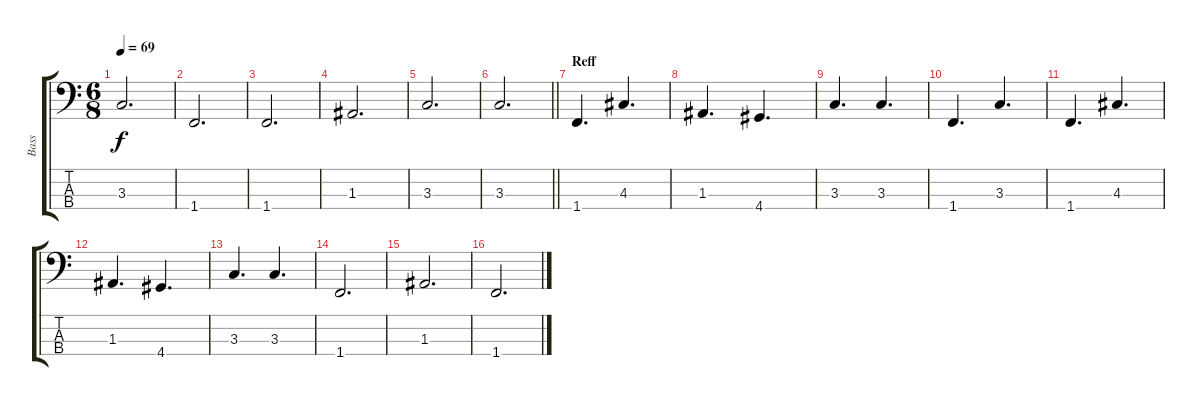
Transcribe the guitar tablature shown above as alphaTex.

\track ("Bass" "Bass") {instrument electricbassfinger}
\staff {score tabs}
\tuning (G2 D2 A1 E1) {hide}
\ts (6 8)
\tempo 69
\clef f4
\ks c
3.3.2{d dy f} |
1.4.2{d} |
1.4.2{d} |
1.3.2{d} |
3.3.2{d} |
\barLineRight lightlight
3.3.2{d} |
\section ("" "Reff")
1.4.4{d} 4.3.4{d} |
1.3.4{d} 4.4.4{d} |
3.3.4{d} 3.3.4{d} |
1.4.4{d} 3.3.4{d} |
1.4.4{d} 4.3.4{d} |
1.3.4{d} 4.4.4{d} |
3.3.4{d} 3.3.4{d} |
1.4.2{d} |
1.3.2{d} |
1.4.2{d}
